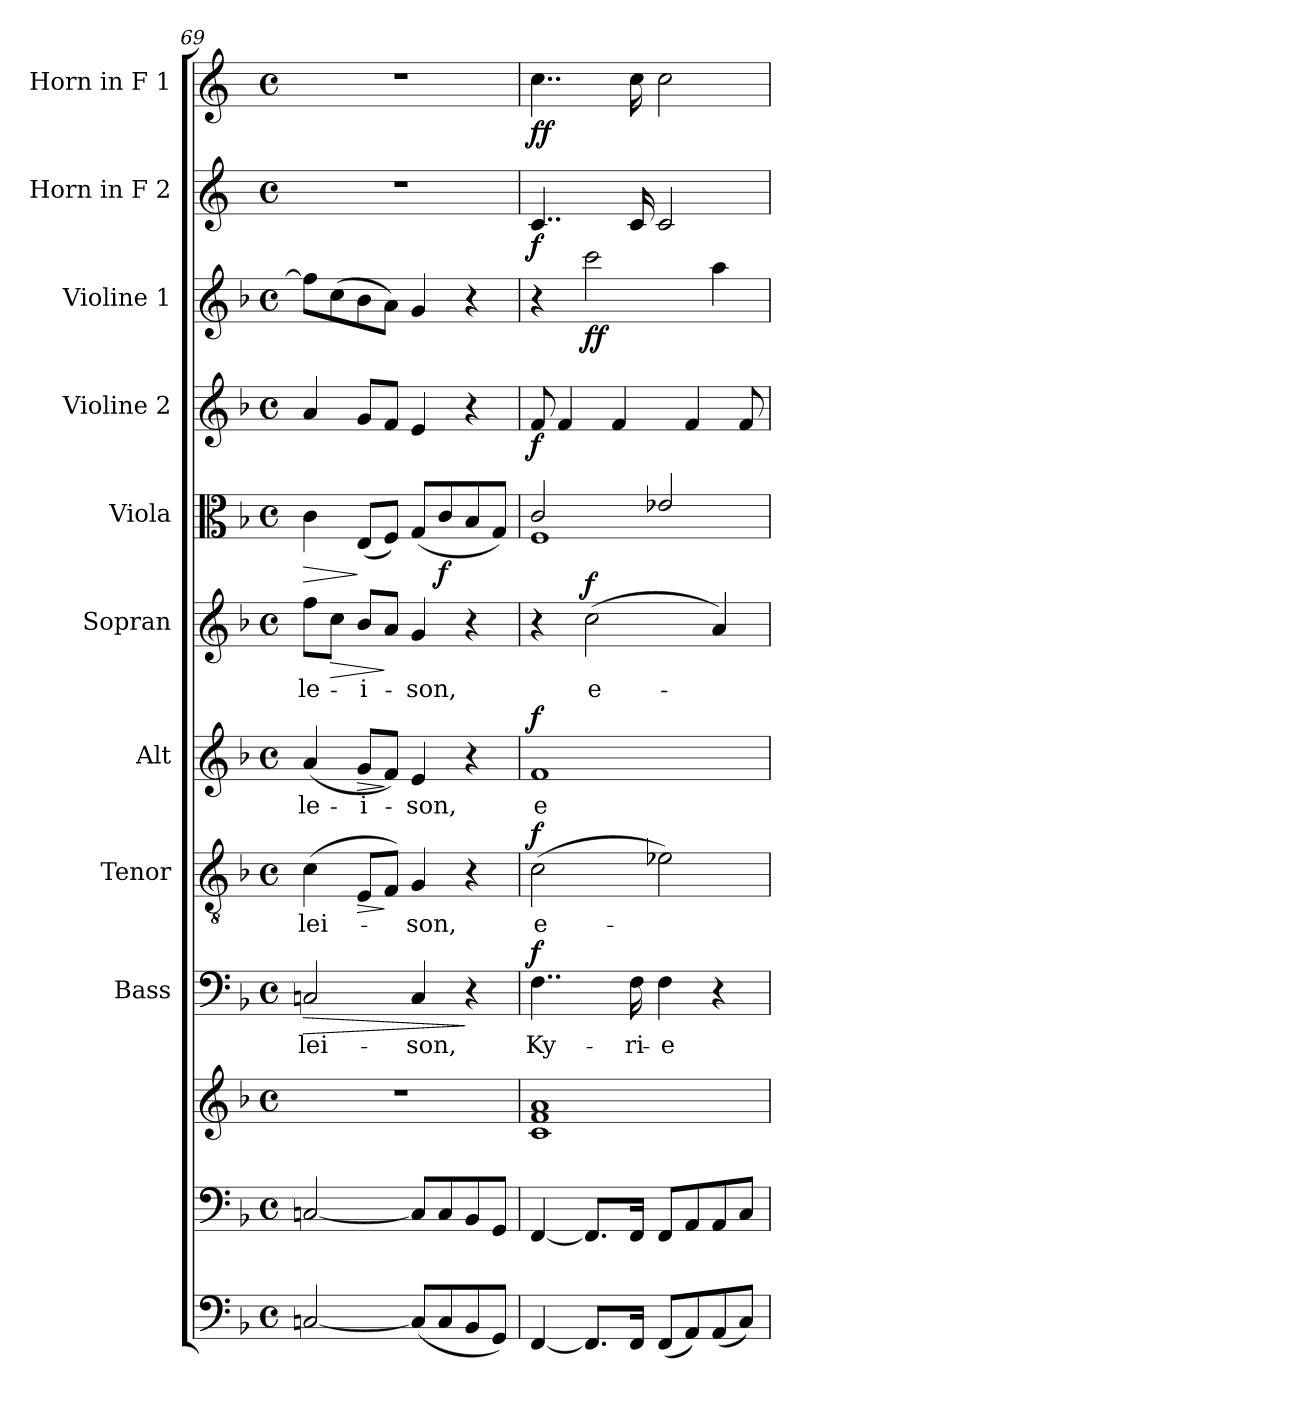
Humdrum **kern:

**kern	**kern	**kern	**kern	**text	**dynam	**kern	**text	**dynam	**kern	**text	**dynam	**kern	**text	**dynam	**kern	**dynam	**kern	**dynam	**kern	**dynam	**kern	**dynam	**kern	**dynam
*part11	*part10	*part10	*part9	*part9	*part9	*part8	*part8	*part8	*part7	*part7	*part7	*part6	*part6	*part6	*part5	*part5	*part4	*part4	*part3	*part3	*part2	*part2	*part1	*part1
*staff12	*staff11	*staff10	*staff9	*staff9	*staff9	*staff8	*staff8	*staff8	*staff7	*staff7	*staff7	*staff6	*staff6	*staff6	*staff5	*staff5	*staff4	*staff4	*staff3	*staff3	*staff2	*staff2	*staff1	*staff1
*	*	*	*I"Bass	*	*	*I"Tenor	*	*	*I"Alt	*	*	*I"Sopran	*	*	*I"Viola	*	*I"Violine 2	*	*I"Violine 1	*	*I"Horn in F 2	*	*I"Horn in F 1	*
*	*	*	*I'B.	*	*	*I'T.	*	*	*I'A.	*	*	*I'S.	*	*	*I'Vla.	*	*I'Vl. 2	*	*I'Vl. 1	*	*	*	*	*
*clefF4	*clefF4	*clefG2	*clefF4	*	*	*clefGv2	*	*	*clefG2	*	*	*clefG2	*	*	*clefC3	*	*clefG2	*	*clefG2	*	*clefG2	*	*clefG2	*
*ITrd7c12	*	*	*	*	*	*	*	*	*	*	*	*	*	*	*	*	*	*	*	*	*ITrd4c7	*	*ITrd4c7	*
*k[b-]	*k[b-]	*k[b-]	*k[b-]	*	*	*k[b-]	*	*	*k[b-]	*	*	*k[b-]	*	*	*k[b-]	*	*k[b-]	*	*k[b-]	*	*k[b-]	*	*k[b-]	*
*F:	*F:	*F:	*F:	*	*	*F:	*	*	*F:	*	*	*F:	*	*	*F:	*	*F:	*	*F:	*	*F:	*	*F:	*
*M4/4	*M4/4	*M4/4	*M4/4	*	*	*M4/4	*	*	*M4/4	*	*	*M4/4	*	*	*M4/4	*	*M4/4	*	*M4/4	*	*M4/4	*	*M4/4	*
*met(c)	*met(c)	*met(c)	*met(c)	*	*	*met(c)	*	*	*met(c)	*	*	*met(c)	*	*	*met(c)	*	*met(c)	*	*met(c)	*	*met(c)	*	*met(c)	*
=69	=69	=69	=69	=69	=69	=69	=69	=69	=69	=69	=69	=69	=69	=69	=69	=69	=69	=69	=69	=69	=69	=69	=69	=69
!	!	!	!	!LO:LY:b	!LO:HP:b	!	!LO:LY:b	!	!	!LO:LY:b	!	!	!LO:LY:b	!	!	!LO:HP:b	!	!	!	!	!	!	!	!
[2CCn/	[2Cn/	1r	2Cn/	-lei-	>	(>4c\	-lei-	.	(<4a/	-le-	.	8ff\L	-le-	.	4c\	>	4a/	.	8ff\L]	.	1r	.	1r	.
!	!	!	!	!	!	!	!	!	!	!	!	!	!	!LO:HP:b	!	!	!	!	!	!	!	!	!	!
.	.	.	.	.	.	.	.	.	.	.	.	8cc\J	.	>	.	.	.	.	(>8cc\	.	.	.	.	.
!	!	!	!	!	!	!	!	!LO:HP:b	!	!LO:LY:b	!LO:HP:b	!	!LO:LY:b	!	!	!	!	!	!	!	!	!	!	!
.	.	.	.	.	.	8E/L	.	>	8g/L	-i-	>	8b-/L	-i-	.	(<8E/L	]	8g/L	.	8b-\	.	.	.	.	.
.	.	.	.	.	.	8F/J)	.	]	8f/J)	.	]	8a/J	.	]	8F/J)	.	8f/J	.	8a\J)	.	.	.	.	.
!	!	!	!	!LO:LY:b	!	!	!LO:LY:b	!	!	!LO:LY:b	!	!	!LO:LY:b	!	!	!	!	!	!	!	!	!	!	!
(<8CC/L]	8C/L]	.	4C/	-son,	.	4G/	-son,	.	4e/	-son,	.	4g/	-son,	.	(<8G/L	.	4e/	.	4g/	.	.	.	.	.
!	!	!	!	!	!	!	!	!	!	!	!	!	!	!	!	!LO:DY:b	!	!	!	!	!	!	!	!
8CC/	8C/	.	.	.	.	.	.	.	.	.	.	.	.	.	8c/	f	.	.	.	.	.	.	.	.
8BBB-/	8BB-/	.	4r	.	]	4r	.	.	4r	.	.	4r	.	.	8B-/	.	4r	.	4r	.	.	.	.	.
8GGG/J)	8GG/J	.	.	.	.	.	.	.	.	.	.	.	.	.	8G/J)	.	.	.	.	.	.	.	.	.
=70	=70	=70	=70	=70	=70	=70	=70	=70	=70	=70	=70	=70	=70	=70	=70	=70	=70	=70	=70	=70	=70	=70	=70	=70
!	!	!	!	!LO:LY:b	!LO:DY:a	!	!LO:LY:b	!LO:DY:a	!	!LO:LY:b	!LO:DY:a	!	!	!	!	!	!	!LO:DY:b	!	!	!	!LO:DY:b	!	!LO:DY:b
*	*	*	*	*	*	*	*	*	*	*	*	*	*	*	*^	*	*	*	*	*	*	*	*	*
[4FFF/	[4FF/	1c 1f 1a	4..F\	Ky-	f	(>2c\	e-	f	1f	e-	f	4r	.	.	2c/	1F	.	8f/	f	4r	.	4..F/	f	4..f\	ff
.	.	.	.	.	.	.	.	.	.	.	.	.	.	.	.	.	.	4f/	.	.	.	.	.	.	.
!	!	!	!	!	!	!	!	!	!	!	!	!	!LO:LY:b	!LO:DY:a	!	!	!	!	!	!	!LO:DY:b	!	!	!	!
8.FFF/L]	8.FF/L]	.	.	.	.	.	.	.	.	.	.	(>2cc\	e-	f	.	.	.	.	.	2ccc\	ff	.	.	.	.
.	.	.	.	.	.	.	.	.	.	.	.	.	.	.	.	.	.	4f/	.	.	.	.	.	.	.
!	!	!	!	!LO:LY:b	!	!	!	!	!	!	!	!	!	!	!	!	!	!	!	!	!	!	!	!	!
16FFF/Jk	16FF/Jk	.	16F\	-ri-	.	.	.	.	.	.	.	.	.	.	.	.	.	.	.	.	.	16F/	.	16f\	.
!	!	!	!	!LO:LY:b	!	!	!	!	!	!	!	!	!	!	!	!	!	!	!	!	!	!	!	!	!
(<8FFF/L	8FF/L	.	4F\	-e	.	2e-X\)	.	.	.	.	.	.	.	.	2e-X/	.	.	.	.	.	.	2F/	.	2f\	.
8AAA/)	8AA/	.	.	.	.	.	.	.	.	.	.	.	.	.	.	.	.	4f/	.	.	.	.	.	.	.
(<8AAA/	8AA/	.	4r	.	.	.	.	.	.	.	.	4a/)	.	.	.	.	.	.	.	4aa\	.	.	.	.	.
8CC/J)	8C/J	.	.	.	.	.	.	.	.	.	.	.	.	.	.	.	.	8f/	.	.	.	.	.	.	.
*	*	*	*	*	*	*	*	*	*	*	*	*	*	*	*v	*v	*	*	*	*	*	*	*	*	*
=	=	=	=	=	=	=	=	=	=	=	=	=	=	=	=	=	=	=	=	=	=	=	=	=
*-	*-	*-	*-	*-	*-	*-	*-	*-	*-	*-	*-	*-	*-	*-	*-	*-	*-	*-	*-	*-	*-	*-	*-	*-
